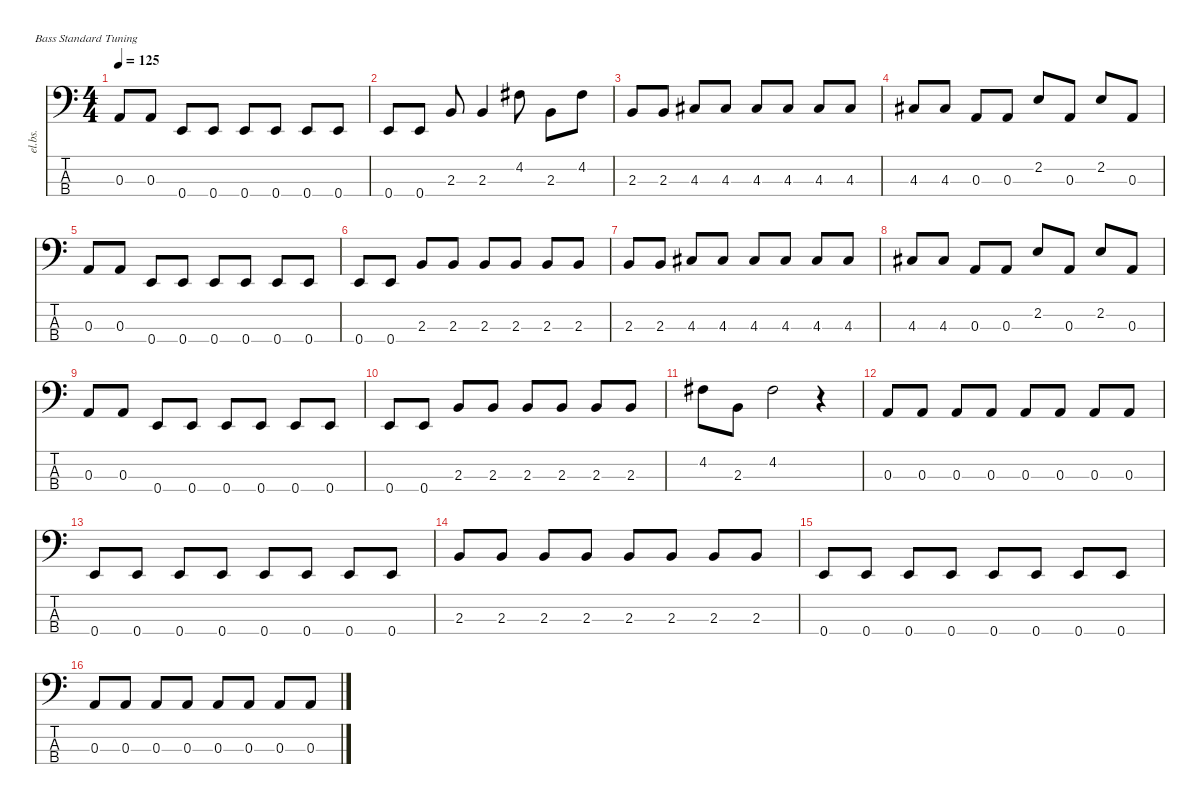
\defaultSystemsLayout 4
\hideDynamics
\bracketExtendMode nobrackets
\otherSystemsTrackNameOrientation horizontal
\track ("Electric Bass" "el.bs.") {instrument electricbassfinger}
\staff {score tabs}
\tuning (G2 D2 A1 E1)
\ts (4 4)
\tempo 125
\clef f4
\ks c
0.3.8{dy mf} 0.3.8 0.4.8 0.4.8 0.4.8 0.4.8 0.4.8 0.4.8 |
0.4.8 0.4.8 2.3.8 2.3.4 4.2.8 2.3.8 4.2.8 |
2.3.8 2.3.8 4.3.8 4.3.8 4.3.8 4.3.8 4.3.8 4.3.8 |
4.3.8 4.3.8 0.3.8 0.3.8 2.2.8 0.3.8 2.2.8 0.3.8 |
0.3.8 0.3.8 0.4.8 0.4.8 0.4.8 0.4.8 0.4.8 0.4.8 |
0.4.8 0.4.8 2.3.8 2.3.8 2.3.8 2.3.8 2.3.8 2.3.8 |
2.3.8 2.3.8 4.3.8 4.3.8 4.3.8 4.3.8 4.3.8 4.3.8 |
4.3.8 4.3.8 0.3.8 0.3.8 2.2.8 0.3.8 2.2.8 0.3.8 |
0.3.8 0.3.8 0.4.8 0.4.8 0.4.8 0.4.8 0.4.8 0.4.8 |
0.4.8 0.4.8 2.3.8 2.3.8 2.3.8 2.3.8 2.3.8 2.3.8 |
4.2.8 2.3.8 4.2.2 r.4 |
0.3.8 0.3.8 0.3.8 0.3.8 0.3.8 0.3.8 0.3.8 0.3.8 |
0.4.8 0.4.8 0.4.8 0.4.8 0.4.8 0.4.8 0.4.8 0.4.8 |
2.3.8 2.3.8 2.3.8 2.3.8 2.3.8 2.3.8 2.3.8 2.3.8 |
0.4.8 0.4.8 0.4.8 0.4.8 0.4.8 0.4.8 0.4.8 0.4.8 |
0.3.8 0.3.8 0.3.8 0.3.8 0.3.8 0.3.8 0.3.8 0.3.8
